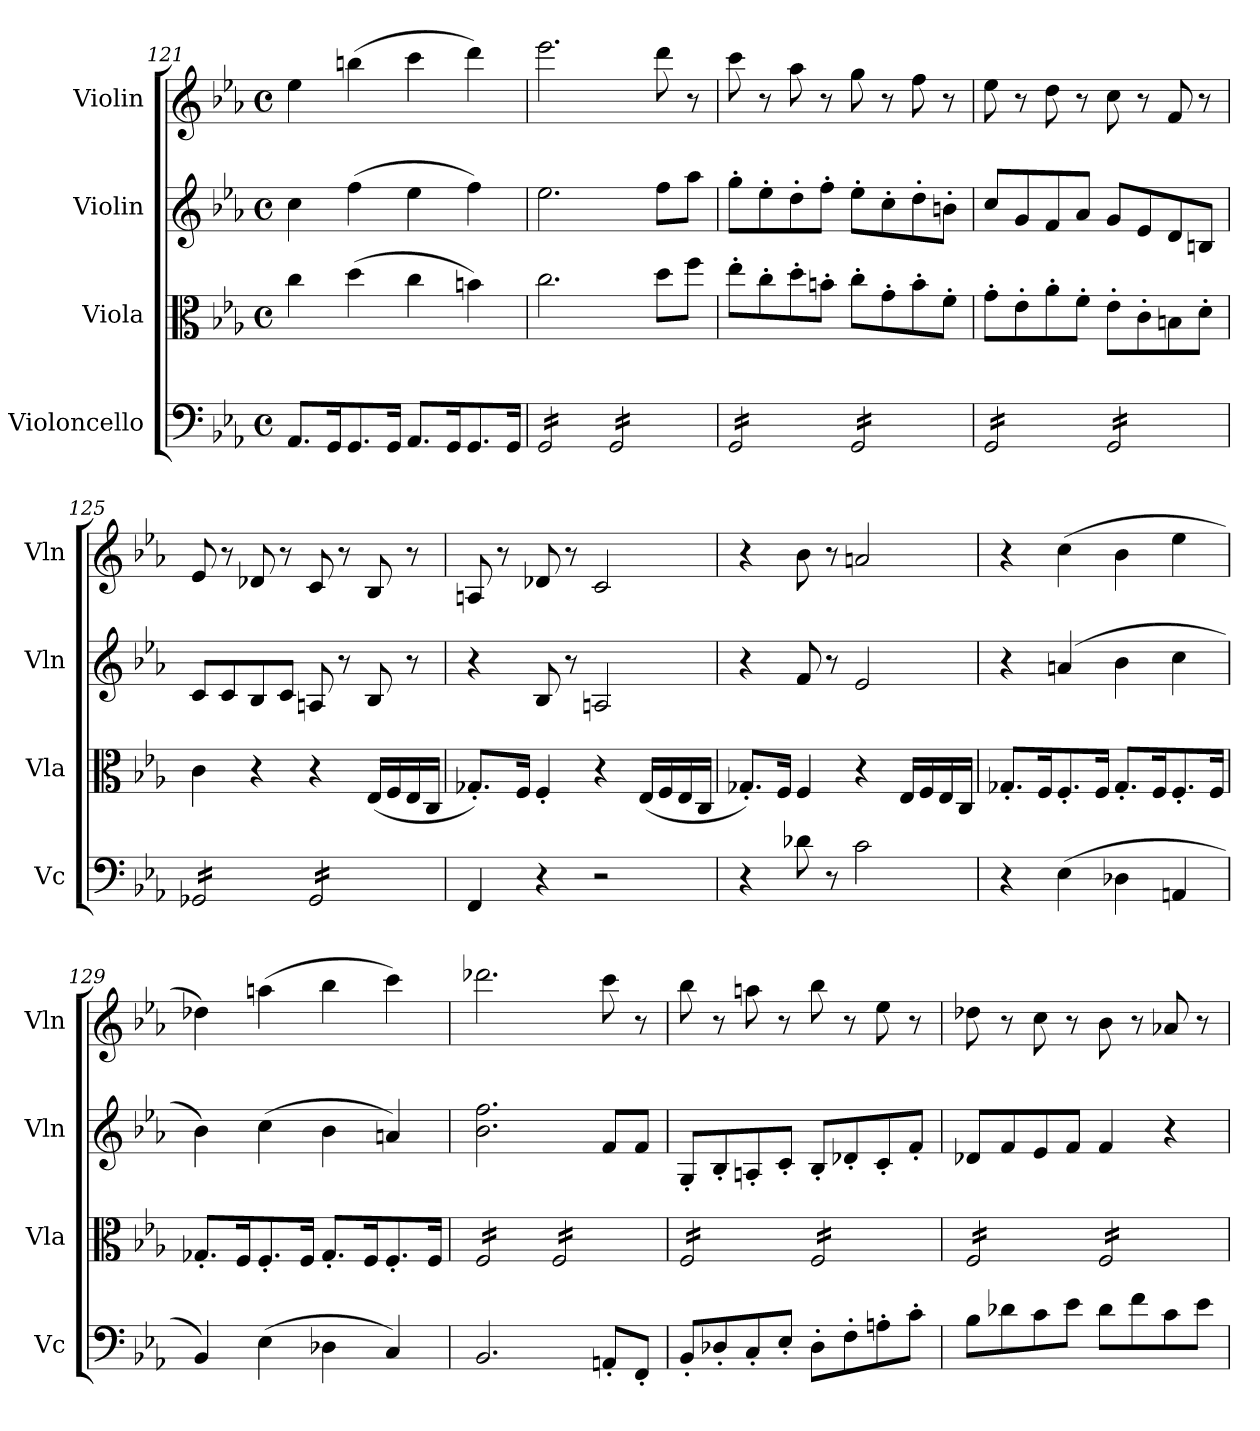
**kern	**kern	**kern	**kern
*part4	*part3	*part2	*part1
*staff4	*staff3	*staff2	*staff1
*I"Violoncello	*I"Viola	*I"Violin	*I"Violin
*I'Vc	*I'Vla	*I'Vln	*I'Vln
*clefF4	*clefC3	*clefG2	*clefG2
*k[b-e-a-]	*k[b-e-a-]	*k[b-e-a-]	*k[b-e-a-]
*M4/4	*M4/4	*M4/4	*M4/4
*met(c)	*met(c)	*met(c)	*met(c)
=121	=121	=121	=121
8.AA-/L	4cc\	4cc\	4ee-\
16GG/K	.	.	.
8.GG/	(4dd\	(4ff\	(4bbn\
16GG/Jk	.	.	.
8.AA-/L	4cc\	4ee-\	4ccc\
16GG/K	.	.	.
8.GG/	4bn\)	4ff\)	4ddd\)
16GG/Jk	.	.	.
=122	=122	=122	=122
*tremolo	*	*	*
16GG/LL	2.cc\	2.ee-\	2.eee-\
16GG/	.	.	.
16GG/	.	.	.
16GG/	.	.	.
16GG/	.	.	.
16GG/	.	.	.
16GG/	.	.	.
16GG/JJ	.	.	.
16GG/LL	.	.	.
16GG/	.	.	.
16GG/	.	.	.
16GG/	.	.	.
16GG/	8dd\L	8ff\L	8ddd\
16GG/	.	.	.
16GG/	8ff\J	8aa-\J	8r
16GG/JJ	.	.	.
!!LO:LB:g=z
=123	=123	=123	=123
16GG/LL	8ee-'\L	8gg'\L	8ccc\
16GG/	.	.	.
16GG/	8cc'\	8ee-'\	8r
16GG/	.	.	.
16GG/	8dd'\	8dd'\	8aa-\
16GG/	.	.	.
16GG/	8bn'\J	8ff'\J	8r
16GG/JJ	.	.	.
16GG/LL	8cc'\L	8ee-'\L	8gg\
16GG/	.	.	.
16GG/	8g'\	8cc'\	8r
16GG/	.	.	.
16GG/	8b'\	8dd'\	8ff\
16GG/	.	.	.
16GG/	8f'\J	8bn'\J	8r
16GG/JJ	.	.	.
=124	=124	=124	=124
16GG/LL	8g'\L	8cc/L	8ee-\
16GG/	.	.	.
16GG/	8e-'\	8g/	8r
16GG/	.	.	.
16GG/	8a-'\	8f/	8dd\
16GG/	.	.	.
16GG/	8f'\J	8a-/J	8r
16GG/JJ	.	.	.
16GG/LL	8e-'\L	8g/L	8cc\
16GG/	.	.	.
16GG/	8c'\	8e-/	8r
16GG/	.	.	.
16GG/	8Bn\	8d/	8f/
16GG/	.	.	.
16GG/	8d'\J	8Bn/J	8r
16GG/JJ	.	.	.
=125	=125	=125	=125
16GG-X/LL	4c\	8c/L	8e-/
16GG-X/	.	.	.
16GG-X/	.	8c/	8r
16GG-X/	.	.	.
16GG-X/	4r	8B-/	8d-X/
16GG-X/	.	.	.
16GG-X/	.	8c/J	8r
16GG-X/JJ	.	.	.
16GG-/LL	4r	8An/	8c/
16GG-/	.	.	.
16GG-/	.	8r	8r
16GG-/	.	.	.
16GG-/	(16E-/LL	8B-/	8B-/
16GG-/	16F/	.	.
16GG-/	16E-/	8r	8r
16GG-/JJ	16C/JJ	.	.
*Xtremolo	*	*	*
=126	=126	=126	=126
4FF/	8.G-X'/L)	4r	8An/
.	.	.	8r
.	16F/Jk	.	.
4r	4F'/	8B-/	8d-X/
.	.	8r	8r
2r	4r	2An/	2c/
.	(16E-/LL	.	.
.	16F/	.	.
.	16E-/	.	.
.	16C/JJ	.	.
=127	=127	=127	=127
4r	8.G-X'/L)	4r	4r
.	16F/Jk	.	.
8d-X\	4F/	8f/	8b-\
8r	.	8r	8r
2c\	4r	2e-/	2an/
.	16E-/LL	.	.
.	16F/	.	.
.	16E-/	.	.
.	16C/JJ	.	.
=128	=128	=128	=128
4r	8.G-X'/L	4r	4r
.	16F/K	.	.
(4E-\	8.F'/	(4an/	(4cc\
.	16F/Jk	.	.
4D-X\	8.G-'/L	4b-\	4b-\
.	16F/K	.	.
4AAn/	8.F'/	4cc\	4ee-\
.	16F/Jk	.	.
=129	=129	=129	=129
4BB-/)	8.G-X'/L	4b-\)	4dd-X\)
.	16F/K	.	.
(4E-\	8.F'/	(4cc\	(4aan\
.	16F/Jk	.	.
4D-X\	8.G-'/L	4b-\	4bb-\
.	16F/K	.	.
4C/)	8.F'/	4an/)	4ccc\)
.	16F/Jk	.	.
=130	=130	=130	=130
*	*tremolo	*	*
2.BB-/	16F/LL	2.b-\ 2.ff\	2.ddd-X\
.	16F/	.	.
.	16F/	.	.
.	16F/	.	.
.	16F/	.	.
.	16F/	.	.
.	16F/	.	.
.	16F/JJ	.	.
.	16F/LL	.	.
.	16F/	.	.
.	16F/	.	.
.	16F/	.	.
8AAn'/L	16F/	8f/L	8ccc\
.	16F/	.	.
8FF'/J	16F/	8f/J	8r
.	16F/JJ	.	.
!!LO:LB:g=z
=131	=131	=131	=131
8BB-'/L	16F/LL	8G'/L	8bb-\
.	16F/	.	.
8D-X'/	16F/	8B-'/	8r
.	16F/	.	.
8C'/	16F/	8An'/	8aan\
.	16F/	.	.
8E-'/J	16F/	8c'/J	8r
.	16F/JJ	.	.
8D-'\L	16F/LL	8B-'/L	8bb-\
.	16F/	.	.
8F'\	16F/	8d-X'/	8r
.	16F/	.	.
8An'\	16F/	8c'/	8ee-\
.	16F/	.	.
8c'\J	16F/	8f'/J	8r
.	16F/JJ	.	.
=132	=132	=132	=132
8B-\L	16F/LL	8d-X/L	8dd-X\
.	16F/	.	.
8d-X\	16F/	8f/	8r
.	16F/	.	.
8c\	16F/	8e-/	8cc\
.	16F/	.	.
8e-\J	16F/	8f/J	8r
.	16F/JJ	.	.
8d-\L	16F/LL	4f/	8b-\
.	16F/	.	.
8f\	16F/	.	8r
.	16F/	.	.
8c\	16F/	4r	8a-X/
.	16F/	.	.
8e-\J	16F/	.	8r
.	16F/JJ	.	.
*	*Xtremolo	*	*
=	=	=	=
*-	*-	*-	*-
